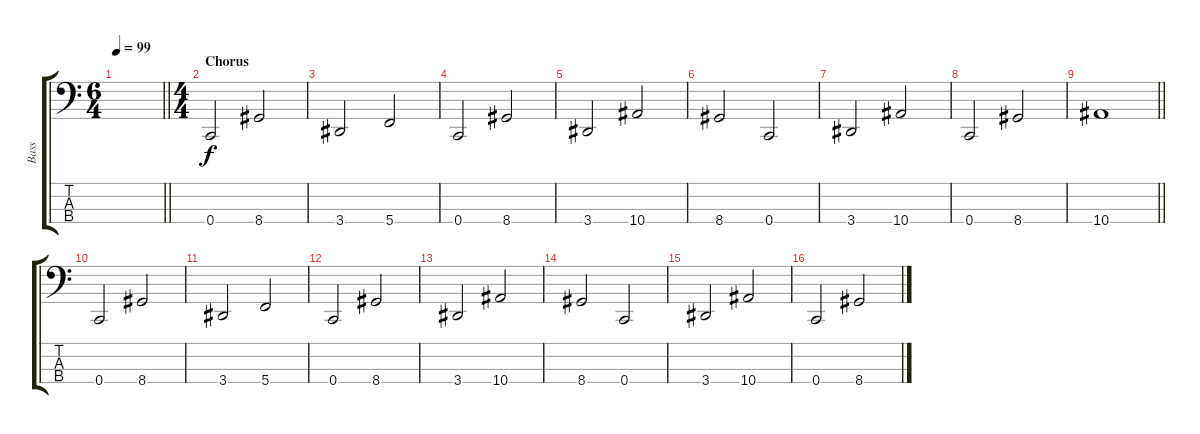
\track ("Bass" "Bass") {instrument electricbasspick}
\staff {score tabs}
\tuning (F2 C2 G1 C1) {hide}
\ts (6 4)
\tempo 99
\clef f4
\barLineRight lightlight
\ks c
|
\ts (4 4)
\section ("" "Chorus")
0.4.2 8.4.2 |
3.4.2 5.4.2 |
0.4.2 8.4.2 |
3.4.2 10.4.2 |
8.4.2 0.4.2 |
3.4.2 10.4.2 |
0.4.2 8.4.2 |
\barLineRight lightlight
10.4.1 |
0.4.2 8.4.2 |
3.4.2 5.4.2 |
0.4.2 8.4.2 |
3.4.2 10.4.2 |
8.4.2 0.4.2 |
3.4.2 10.4.2 |
0.4.2 8.4.2
